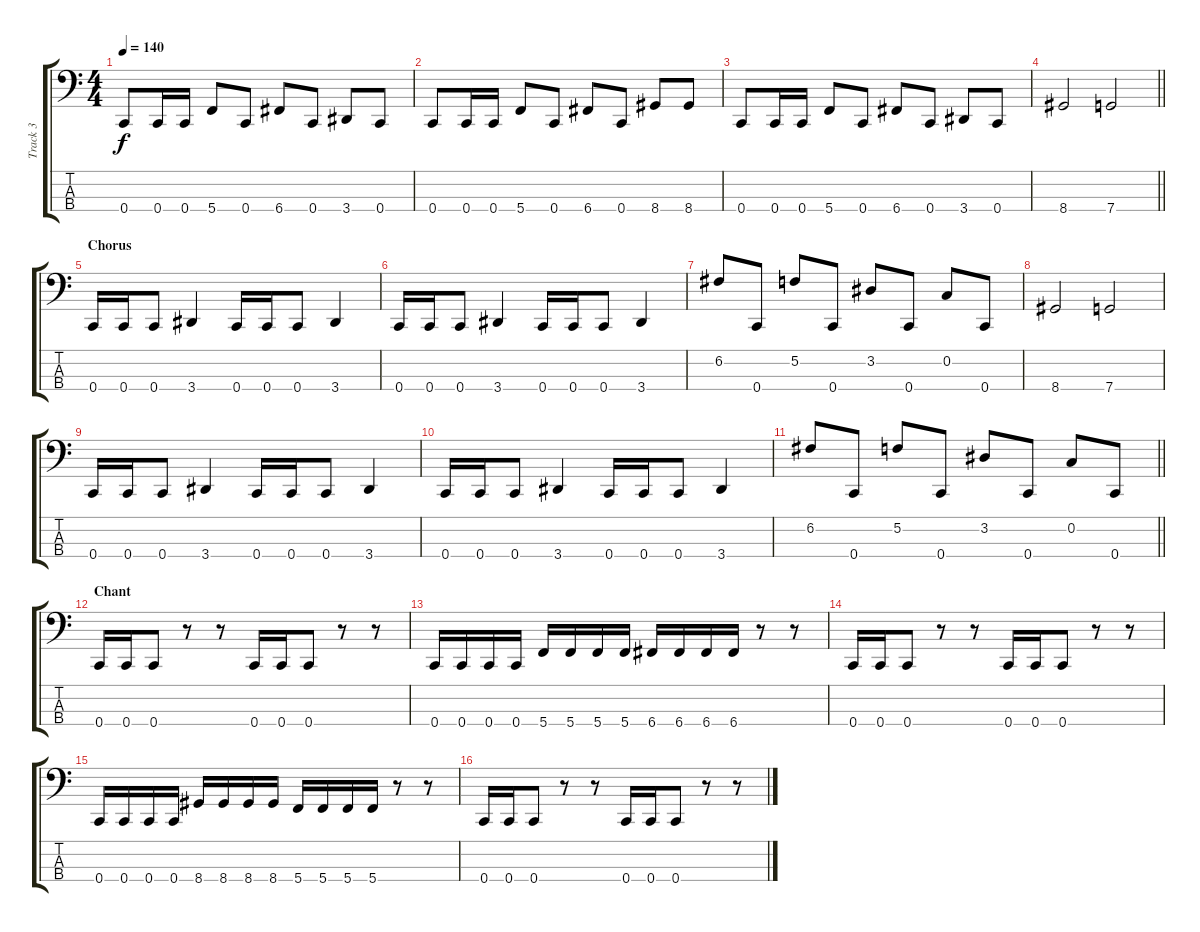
\track ("Track 3" "Track 3") {instrument electricbasspick}
\staff {score tabs}
\tuning (F2 C2 G1 C1) {hide}
\ts (4 4)
\tempo 140
\clef f4
\ks c
0.4.8{dy f} 0.4.16 0.4.16 5.4.8 0.4.8 6.4.8 0.4.8 3.4.8 0.4.8 |
0.4.8 0.4.16 0.4.16 5.4.8 0.4.8 6.4.8 0.4.8 8.4.8 8.4.8 |
0.4.8 0.4.16 0.4.16 5.4.8 0.4.8 6.4.8 0.4.8 3.4.8 0.4.8 |
\barLineRight lightlight
8.4.2 7.4.2 |
\section ("" "Chorus")
0.4.16 0.4.16 0.4.8 3.4.4 0.4.16 0.4.16 0.4.8 3.4.4 |
0.4.16 0.4.16 0.4.8 3.4.4 0.4.16 0.4.16 0.4.8 3.4.4 |
6.2.8{instrument slapbass1} 0.4.8 5.2.8 0.4.8 3.2.8 0.4.8 0.2.8 0.4.8 |
8.4.2{instrument electricbasspick} 7.4.2 |
0.4.16 0.4.16 0.4.8 3.4.4 0.4.16 0.4.16 0.4.8 3.4.4 |
0.4.16 0.4.16 0.4.8 3.4.4 0.4.16 0.4.16 0.4.8 3.4.4 |
\barLineRight lightlight
6.2.8{instrument slapbass1} 0.4.8 5.2.8 0.4.8 3.2.8 0.4.8 0.2.8 0.4.8 |
\section ("" "Chant")
0.4.16{instrument electricbasspick} 0.4.16 0.4.8 r.8 r.8 0.4.16 0.4.16 0.4.8 r.8 r.8 |
0.4.16 0.4.16 0.4.16 0.4.16 5.4.16 5.4.16 5.4.16 5.4.16 6.4.16 6.4.16 6.4.16 6.4.16 r.8 r.8 |
0.4.16 0.4.16 0.4.8 r.8 r.8 0.4.16 0.4.16 0.4.8 r.8 r.8 |
0.4.16 0.4.16 0.4.16 0.4.16 8.4.16 8.4.16 8.4.16 8.4.16 5.4.16 5.4.16 5.4.16 5.4.16 r.8 r.8 |
0.4.16 0.4.16 0.4.8 r.8 r.8 0.4.16 0.4.16 0.4.8 r.8 r.8
